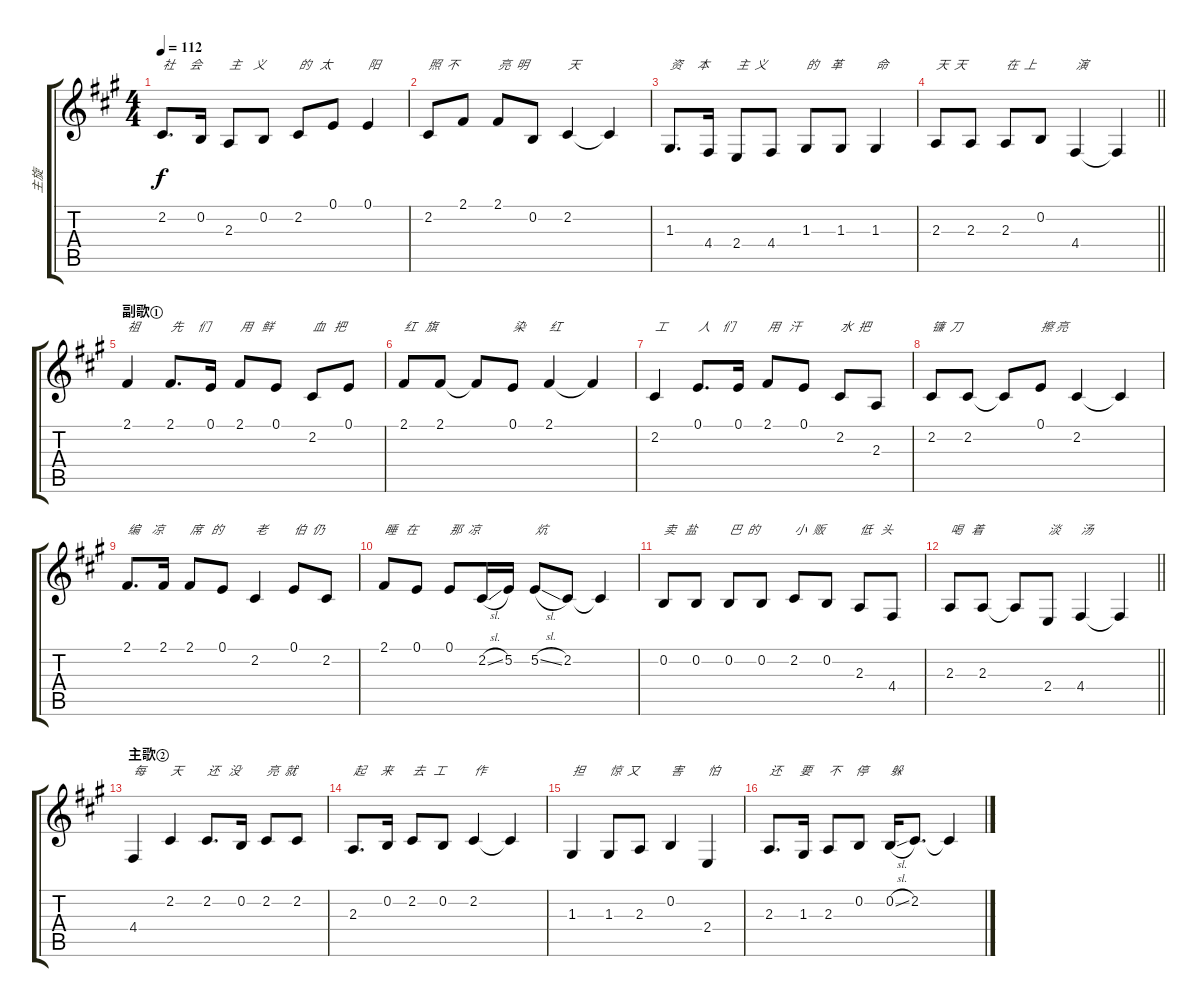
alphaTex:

\track ("主旋" "主旋") {instrument lead1square}
\staff {score tabs}
\tuning (E4 B3 G3 D3 A2 E2) {hide}
\ts (4 4)
\tempo 112
\clef g2
\ks a
2.2.8{d txt "社     会" dy f} 0.2.16 2.3.8{txt "主    义"} 0.2.8 2.2.8{txt "的   太"} 0.1.8 0.1.4{txt "阳"} |
2.2.8{txt "照  不"} 2.1.8 2.1.8{txt "亮  明"} 0.2.8 2.2.4{txt "天"} 2.2{t}.4 |
1.3.8{d txt "资     本"} 4.4.16 2.4.8{txt "主  义"} 4.4.8 1.3.8{txt "的    革"} 1.3.8 1.3.4{txt "命"} |
\barLineRight lightlight
2.3.8{txt "天  天"} 2.3.8 2.3.8{txt "在  上"} 0.2.8 4.4.4{txt "演"} 4.4{t}.4 |
\section ("" "副歌①")
2.1.4{txt "祖  "} 2.1.8{d txt "先     们"} 0.1.16 2.1.8{txt "用   鲜"} 0.1.8 2.2.8{txt "血   把"} 0.1.8 |
2.1.8{txt "红   旗"} 2.1.8 2.1{t}.8 0.1.8{txt "染"} 2.1.4{txt "红"} 2.1{t}.4 |
2.2.4{txt "工"} 0.1.8{d txt "人    们"} 0.1.16 2.1.8{txt "用   汗"} 0.1.8 2.2.8{txt "水  把"} 2.3.8 |
2.2.8{txt "镰  刀"} 2.2.8 2.2{t}.8 0.1.8{txt "擦 亮"} 2.2.4 2.2{t}.4 |
2.1.8{d txt "编    凉"} 2.1.16 2.1.8{txt "席   的"} 0.1.8 2.2.4{txt "老"} 0.1.8{txt "伯  仍"} 2.2.8 |
2.1.8{txt "睡   在"} 0.1.8 0.1.8{txt "那  凉"} 2.2{sl}.16 5.2.16 5.2{sl}.8{txt "炕"} 2.2.8 2.2{t}.4 |
0.2.8{txt "卖   盐"} 0.2.8 0.2.8{txt "巴  的"} 0.2.8 2.2.8{txt "小  贩"} 0.2.8 2.3.8{txt "低   头"} 4.4.8 |
\barLineRight lightlight
2.3.8{txt "喝   着"} 2.3.8 2.3{t}.8 2.4.8{txt "淡"} 4.4.4{txt "汤"} 4.4{t}.4 |
\section ("" "主歌②")
4.4.4{txt "每"} 2.2.4{txt "天"} 2.2.8{d txt "还   没"} 0.2.16 2.2.8{txt "亮  就"} 2.2.8 |
2.3.8{d txt "起     来"} 0.2.16 2.2.8{txt "去   工"} 0.2.8 2.2.4{txt "作"} 2.2{t}.4 |
1.3.4{txt "担"} 1.3.8{txt "惊  又"} 2.3.8 0.2.4{txt "害  "} 2.4.4{txt "怕"} |
2.3.8{d txt "还      要"} 1.3.16 2.3.8{txt "不     停"} 0.2.8 0.2{sl}.16{txt "躲"} 2.2.8{d} 2.2{t}.4
